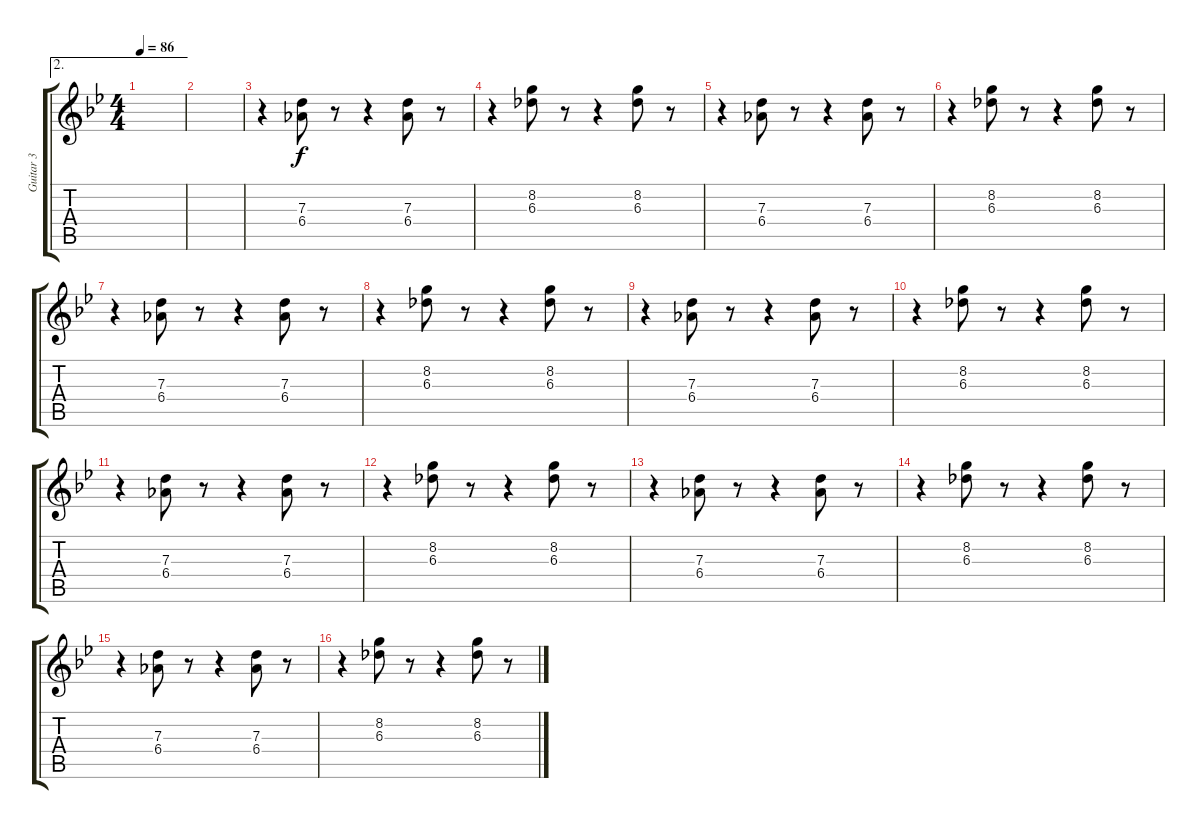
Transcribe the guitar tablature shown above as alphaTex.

\track ("Guitar 3" "Guitar 3") {instrument overdrivenguitar}
\staff {score tabs}
\tuning (E4 B3 G3 D3 A2 E2) {hide}
\ae 2
\ts (4 4)
\tempo 86
\clef g2
\ks bb
|
|
r.4 (7.3 6.4).8 r.8 r.4 (7.3 6.4).8 r.8 |
r.4 (8.2 6.3).8 r.8 r.4 (8.2 6.3).8 r.8 |
r.4 (7.3 6.4).8 r.8 r.4 (7.3 6.4).8 r.8 |
r.4 (8.2 6.3).8 r.8 r.4 (8.2 6.3).8 r.8 |
r.4 (7.3 6.4).8 r.8 r.4 (7.3 6.4).8 r.8 |
r.4 (8.2 6.3).8 r.8 r.4 (8.2 6.3).8 r.8 |
r.4 (7.3 6.4).8 r.8 r.4 (7.3 6.4).8 r.8 |
r.4 (8.2 6.3).8 r.8 r.4 (8.2 6.3).8 r.8 |
r.4 (7.3 6.4).8 r.8 r.4 (7.3 6.4).8 r.8 |
r.4 (8.2 6.3).8 r.8 r.4 (8.2 6.3).8 r.8 |
r.4 (7.3 6.4).8 r.8 r.4 (7.3 6.4).8 r.8 |
r.4 (8.2 6.3).8 r.8 r.4 (8.2 6.3).8 r.8 |
r.4 (7.3 6.4).8 r.8 r.4 (7.3 6.4).8 r.8 |
r.4 (8.2 6.3).8 r.8 r.4 (8.2 6.3).8 r.8
